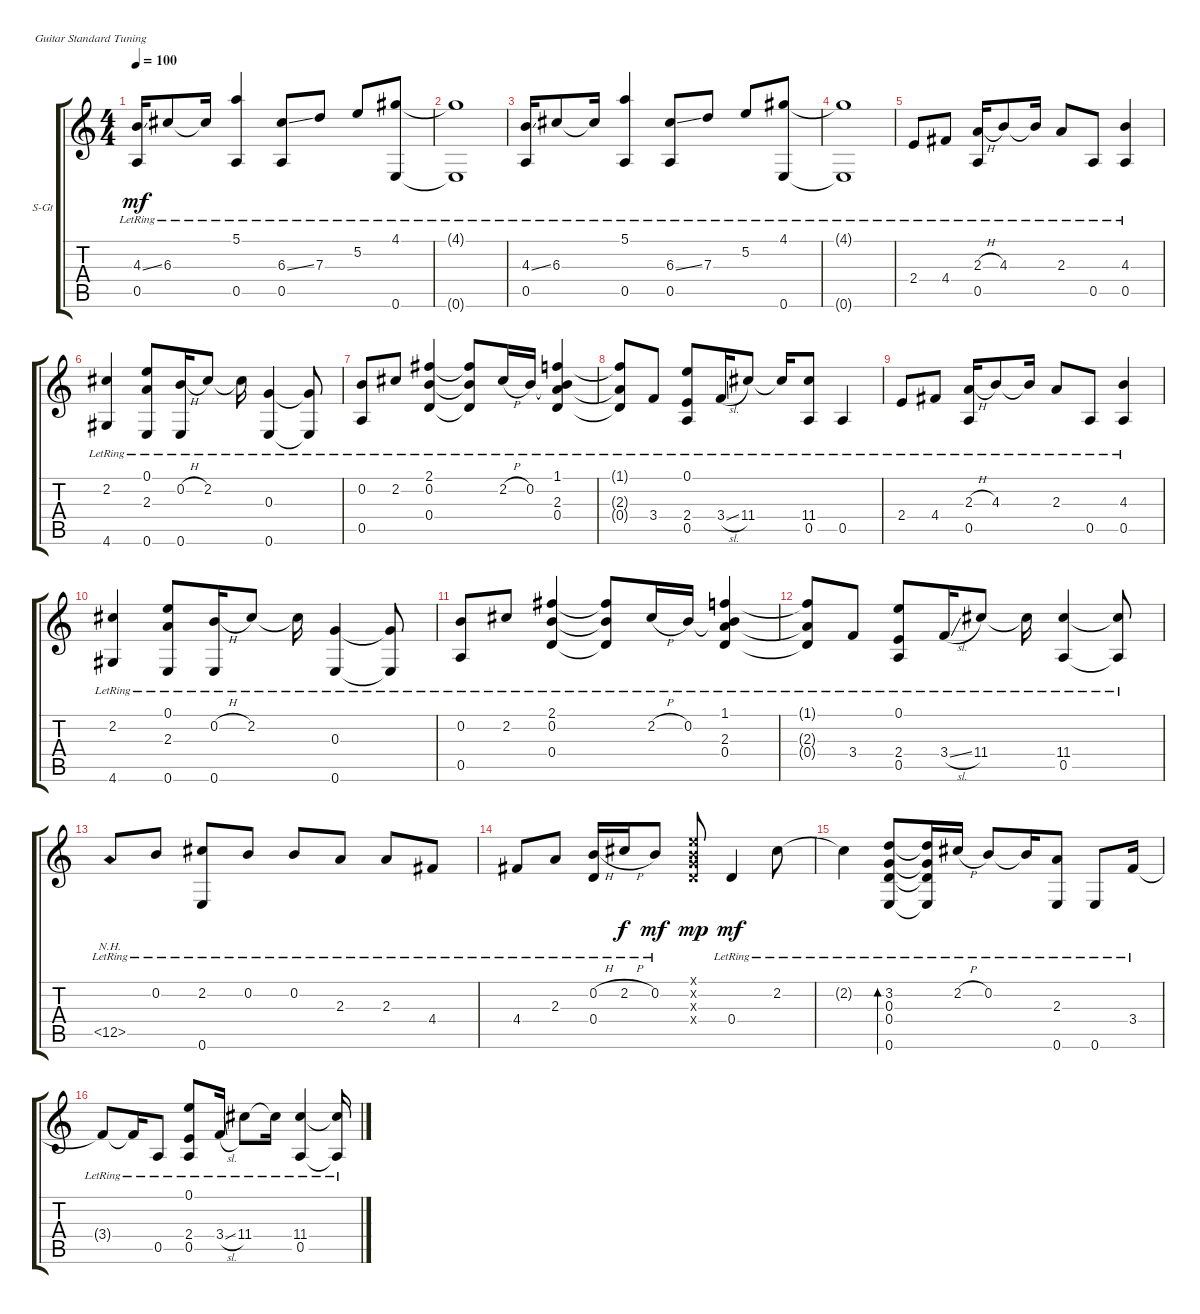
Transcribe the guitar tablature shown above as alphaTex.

\defaultSystemsLayout 4
\bracketExtendMode groupsimilarinstruments
\firstSystemTrackNameOrientation horizontal
\otherSystemsTrackNameOrientation horizontal
\track ("Steel Guitar" "S-Gt") {instrument acousticguitarsteel}
\staff {score tabs}
\tuning (E4 B3 G3 D3 A2 E2)
\ts (4 4)
\tempo 100
\clef g2
\ks c
(0.5{lr} 4.3{ss lr}).16{dy mf instrument acousticguitarsteel} 6.3{lr}.8 6.3{lr t}.16 (5.1{lr} 0.5{lr}).4 (0.5{lr} 6.3{ss lr}).8 7.3{lr}.8 5.2{lr}.8 (4.1{lr} 0.6{lr}).8 |
(4.1{lr t} 0.6{lr t}).1 |
(0.5{lr} 4.3{ss lr}).16 6.3{lr}.8 6.3{lr t}.16 (5.1{lr} 0.5{lr}).4 (0.5{lr} 6.3{ss lr}).8 7.3{lr}.8 5.2{lr}.8 (4.1{lr} 0.6{lr}).8 |
(4.1{lr t} 0.6{lr t}).1 |
2.4{lr}.8 4.4{lr}.8 (2.3{h lr} 0.5{lr}).16 4.3{lr}.8 4.3{lr t}.16 2.3{lr}.8 0.5{lr}.8 (4.3{lr} 0.5{lr}).4 |
(2.2{lr} 4.6{lr}).4 (2.3{lr} 0.6{lr} 0.1{lr}).8 (0.2{h lr} 0.6{lr}).16 2.2{lr}.8 2.2{lr t}.16 (0.3{lr} 0.6{lr}).4 (0.3{lr t} 0.6{lr t}).8 |
(0.5{lr} 0.2{lr}).8 2.2{lr}.8 (2.1{lr} 0.2{lr} 0.4{lr}).4 (2.1{lr t} 0.2{lr t} 0.4{lr t}).8 2.2{h lr}.16 0.2{lr}.16 (1.1{lr} 2.3{lr} 0.4{lr} 0.2{lr t}).4 |
(0.4{lr t} 1.1{lr t} 2.3{lr t}).8 3.4{lr}.8 (2.4{lr} 0.1{lr} 0.5{lr}).8 3.4{sl lr}.16 11.4{lr}.8 11.4{lr t}.16 (11.4{lr} 0.5{lr}).8 0.5{lr}.4 |
2.4{lr}.8 4.4{lr}.8 (2.3{h lr} 0.5{lr}).16 4.3{lr}.8 4.3{lr t}.16 2.3{lr}.8 0.5{lr}.8 (4.3{lr} 0.5{lr}).4 |
(2.2{lr} 4.6{lr}).4 (2.3{lr} 0.6{lr} 0.1{lr}).8 (0.2{h lr} 0.6{lr}).16 2.2{lr}.8 2.2{lr t}.16 (0.3{lr} 0.6{lr}).4 (0.3{lr t} 0.6{lr t}).8 |
(0.5{lr} 0.2{lr}).8 2.2{lr}.8 (2.1{lr} 0.2{lr} 0.4{lr}).4 (2.1{lr t} 0.2{lr t} 0.4{lr t}).8 2.2{h lr}.16 0.2{lr}.16 (1.1{lr} 2.3{lr} 0.4{lr} 0.2{lr t}).4 |
(0.4{lr t} 1.1{lr t} 2.3{lr t}).8 3.4{lr}.8 (2.4{lr} 0.1{lr} 0.5{lr}).8 3.4{sl lr}.16 11.4{lr}.8 11.4{lr t}.16 (11.4{lr} 0.5{lr}).4 (11.4{lr t} 0.5{lr t}).8 |
12.5{nh lr}.8 0.2{lr}.8 (2.2{lr} 0.6{lr}).8 0.2{lr}.8 0.2{lr}.8 2.3{lr}.8 2.3{lr}.8 4.4{lr}.8 |
4.4{lr}.8 2.3{lr}.8 (0.2{h lr} 0.4{lr}).16 2.2{h lr}.16{dy f} 0.2{lr}.8{dy mf} (0.4{x} 0.3{x} 0.1{x} 0.2{x}).8{dy mp} 0.4{lr}.4{dy mf} 2.2{lr}.8 |
2.2{lr t}.4 (0.6{lr} 0.4{lr} 0.3{lr} 3.2{lr}).8{bd 120} (0.6{lr t} 0.4{lr t} 0.3{lr t} 3.2{lr t}).16 2.2{h lr}.16 0.2{lr}.8 0.2{lr t}.16 (2.3{lr} 0.6{lr}).8 0.6{lr}.8 3.4{lr}.16 |
3.4{lr t}.8 3.4{lr t}.16 0.5{lr}.8 (2.4{lr} 0.1{lr} 0.5{lr}).8 3.4{sl lr}.16 11.4{lr}.8 11.4{lr t}.16 (11.4{lr} 0.5{lr}).4 (11.4{lr t} 0.5{lr t}).16
